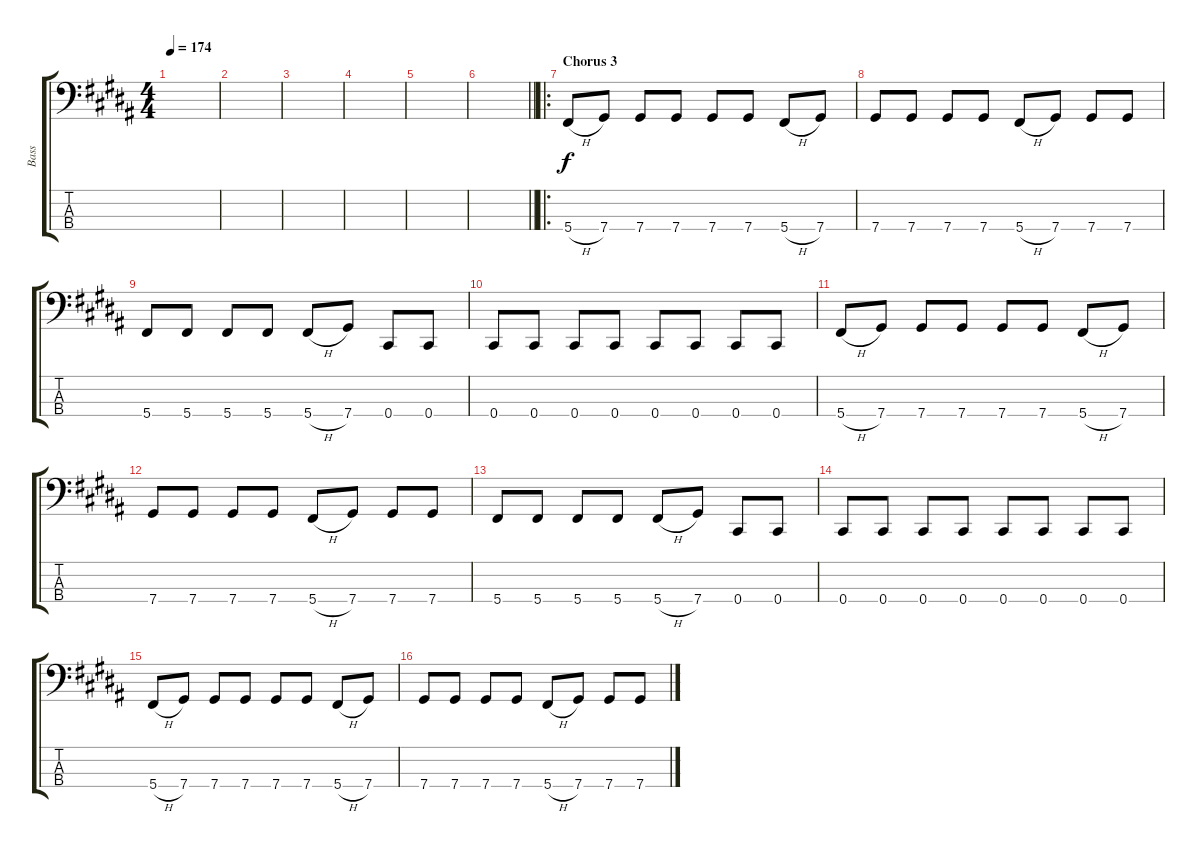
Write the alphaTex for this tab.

\track ("Bass" "Bass") {instrument electricbassfinger}
\staff {score tabs}
\tuning (Gb2 Db2 Ab1 Db1) {hide}
\ts (4 4)
\tempo 174
\clef f4
\ks g#minor
|
|
|
|
|
\barLineRight lightlight
|
\ro
\section ("" "Chorus 3")
5.4{h}.8 7.4.8 7.4.8 7.4.8 7.4.8 7.4.8 5.4{h}.8 7.4.8 |
7.4.8 7.4.8 7.4.8 7.4.8 5.4{h}.8 7.4.8 7.4.8 7.4.8 |
5.4.8 5.4.8 5.4.8 5.4.8 5.4{h}.8 7.4.8 0.4.8 0.4.8 |
0.4.8 0.4.8 0.4.8 0.4.8 0.4.8 0.4.8 0.4.8 0.4.8 |
5.4{h}.8 7.4.8 7.4.8 7.4.8 7.4.8 7.4.8 5.4{h}.8 7.4.8 |
7.4.8 7.4.8 7.4.8 7.4.8 5.4{h}.8 7.4.8 7.4.8 7.4.8 |
5.4.8 5.4.8 5.4.8 5.4.8 5.4{h}.8 7.4.8 0.4.8 0.4.8 |
0.4.8 0.4.8 0.4.8 0.4.8 0.4.8 0.4.8 0.4.8 0.4.8 |
5.4{h}.8 7.4.8 7.4.8 7.4.8 7.4.8 7.4.8 5.4{h}.8 7.4.8 |
7.4.8 7.4.8 7.4.8 7.4.8 5.4{h}.8 7.4.8 7.4.8 7.4.8
